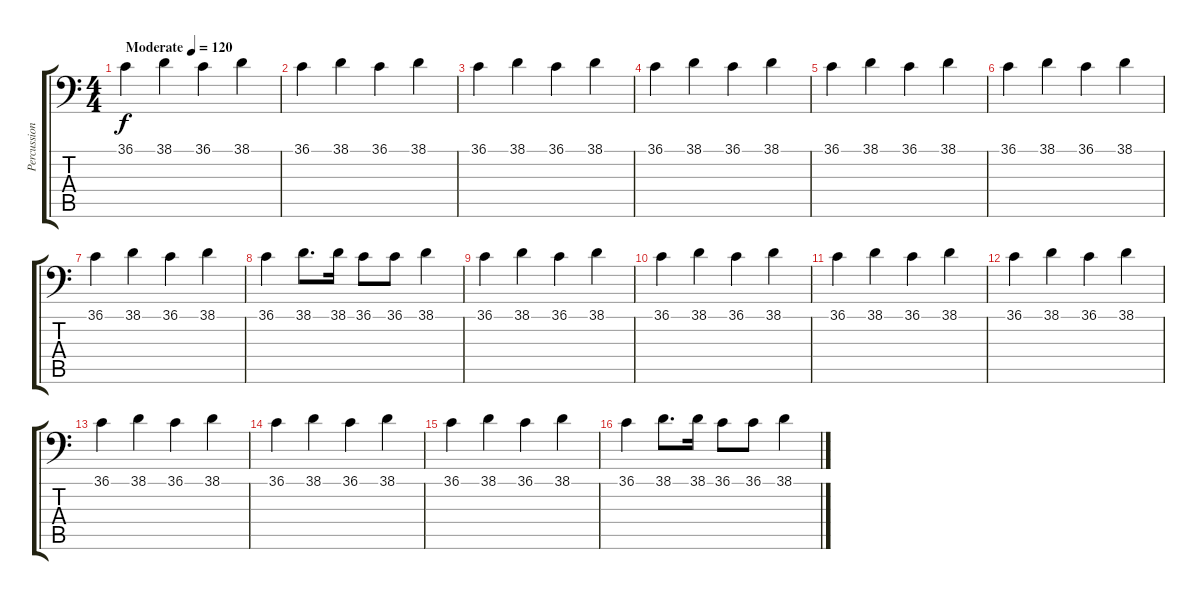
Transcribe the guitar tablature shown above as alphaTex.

\track ("Percussion" "Percussion") {instrument acousticgrandpiano}
\staff {score tabs}
\tuning (C-1 C-1 C-1 C-1 C-1 C-1) {hide}
\ts (4 4)
\tempo (120 "Moderate")
\clef f4
\ks c
36.1.4{dy f instrument acousticgrandpiano} 38.1.4 36.1.4 38.1.4 |
36.1.4 38.1.4 36.1.4 38.1.4 |
36.1.4 38.1.4 36.1.4 38.1.4 |
36.1.4 38.1.4 36.1.4 38.1.4 |
36.1.4 38.1.4 36.1.4 38.1.4 |
36.1.4 38.1.4 36.1.4 38.1.4 |
36.1.4 38.1.4 36.1.4 38.1.4 |
36.1.4 38.1.8{d} 38.1.16 36.1.8 36.1.8 38.1.4 |
36.1.4 38.1.4 36.1.4 38.1.4 |
36.1.4 38.1.4 36.1.4 38.1.4 |
36.1.4 38.1.4 36.1.4 38.1.4 |
36.1.4 38.1.4 36.1.4 38.1.4 |
36.1.4 38.1.4 36.1.4 38.1.4 |
36.1.4 38.1.4 36.1.4 38.1.4 |
36.1.4 38.1.4 36.1.4 38.1.4 |
36.1.4 38.1.8{d} 38.1.16 36.1.8 36.1.8 38.1.4
